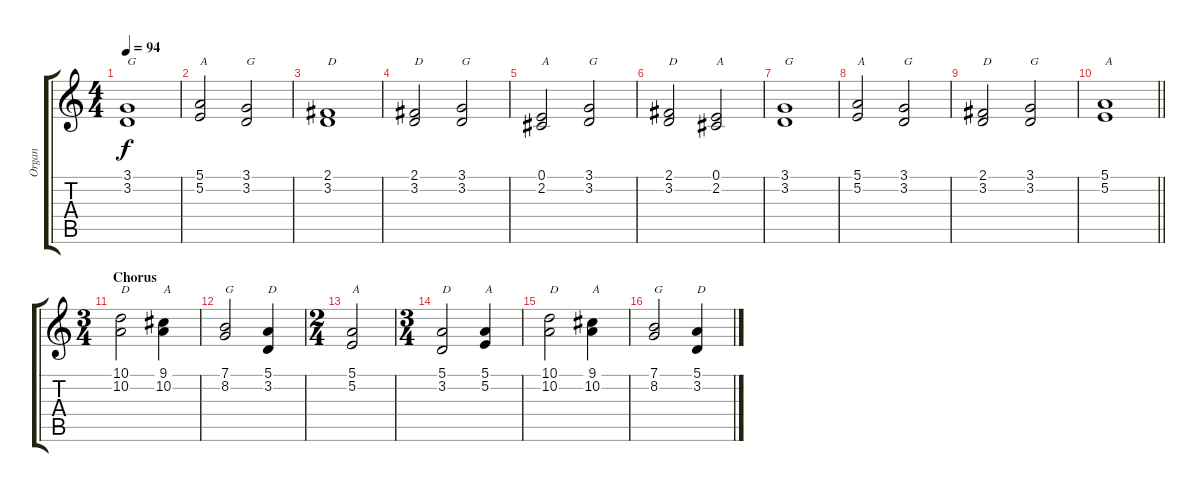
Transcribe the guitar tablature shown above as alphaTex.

\track ("Organ" "Organ") {instrument percussiveorgan}
\staff {score tabs}
\tuning (E4 B3 G3 D3 A2 E2) {hide}
\ts (4 4)
\tempo 94
\clef g2
\ks c
(3.1 3.2).1{txt "G" dy f} |
(5.1 5.2).2{txt "A"} (3.1 3.2).2{txt "G"} |
(2.1 3.2).1{txt "D"} |
(2.1 3.2).2{txt "D"} (3.1 3.2).2{txt "G"} |
(0.1 2.2).2{txt "A"} (3.1 3.2).2{txt "G"} |
(2.1 3.2).2{txt "D"} (0.1 2.2).2{txt "A"} |
(3.1 3.2).1{txt "G"} |
(5.1 5.2).2{txt "A"} (3.1 3.2).2{txt "G"} |
(2.1 3.2).2{txt "D"} (3.1 3.2).2{txt "G"} |
\barLineRight lightlight
(5.1 5.2).1{txt "A"} |
\ts (3 4)
\section ("" "Chorus")
(10.1 10.2).2{txt "D"} (9.1 10.2).4{txt "A"} |
(7.1 8.2).2{txt "G"} (5.1 3.2).4{txt "D"} |
\ts (2 4)
(5.1 5.2).2{txt "A"} |
\ts (3 4)
(5.1 3.2).2{txt "D"} (5.1 5.2).4{txt "A"} |
(10.1 10.2).2{txt "D"} (9.1 10.2).4{txt "A"} |
(7.1 8.2).2{txt "G"} (5.1 3.2).4{txt "D"}
